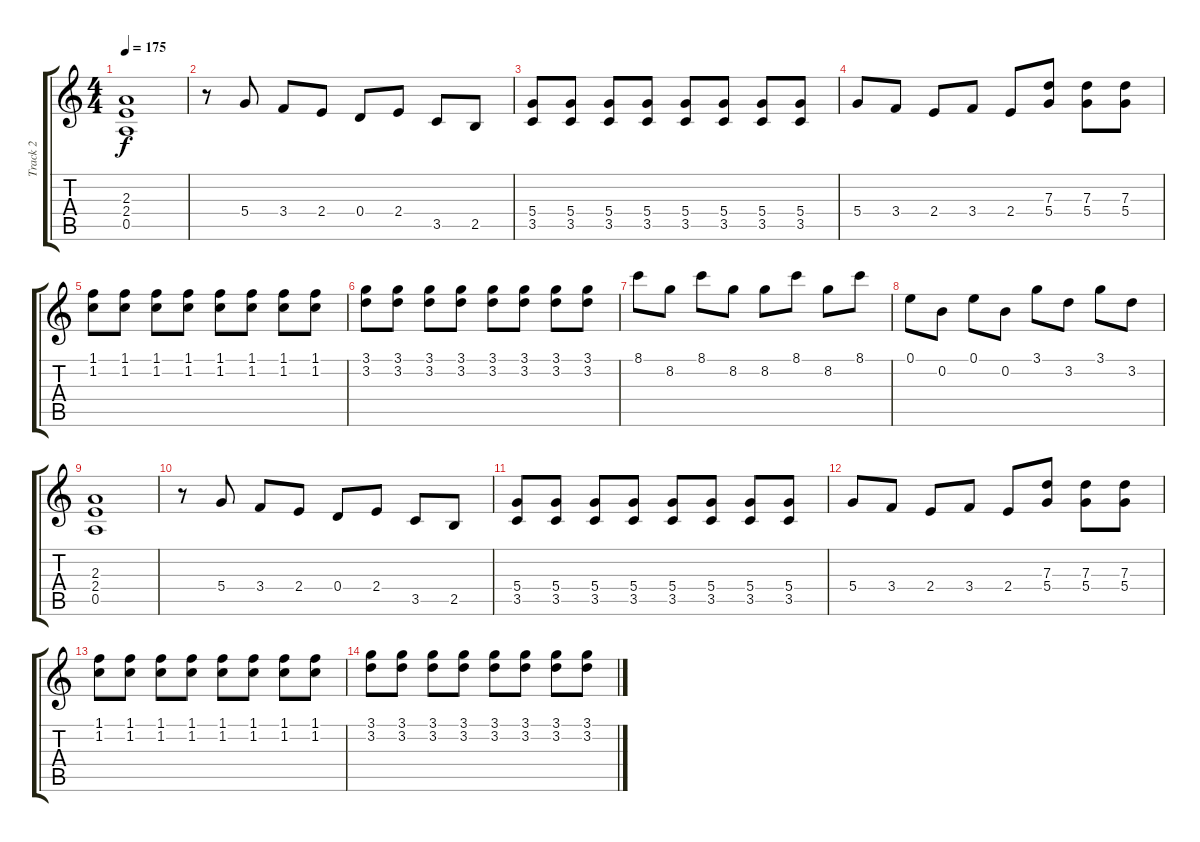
\track ("Track 2" "Track 2") {instrument overdrivenguitar}
\staff {score tabs}
\tuning (E4 B3 G3 D3 A2 E2) {hide}
\ts (4 4)
\tempo 175
\clef g2
\ks c
(2.3 2.4 0.5).1{dy f} |
r.8 5.4.8 3.4.8 2.4.8 0.4.8 2.4.8 3.5.8 2.5.8 |
(5.4 3.5).8 (5.4 3.5).8 (5.4 3.5).8 (5.4 3.5).8 (5.4 3.5).8 (5.4 3.5).8 (5.4 3.5).8 (5.4 3.5).8 |
5.4.8 3.4.8 2.4.8 3.4.8 2.4.8 (7.3 5.4).8 (7.3 5.4).8 (7.3 5.4).8 |
(1.1 1.2).8 (1.1 1.2).8 (1.1 1.2).8 (1.1 1.2).8 (1.1 1.2).8 (1.1 1.2).8 (1.1 1.2).8 (1.1 1.2).8 |
(3.1 3.2).8 (3.1 3.2).8 (3.1 3.2).8 (3.1 3.2).8 (3.1 3.2).8 (3.1 3.2).8 (3.1 3.2).8 (3.1 3.2).8 |
8.1.8 8.2.8 8.1.8 8.2.8 8.2.8 8.1.8 8.2.8 8.1.8 |
0.1.8 0.2.8 0.1.8 0.2.8 3.1.8 3.2.8 3.1.8 3.2.8 |
(2.3 2.4 0.5).1 |
r.8 5.4.8 3.4.8 2.4.8 0.4.8 2.4.8 3.5.8 2.5.8 |
(5.4 3.5).8 (5.4 3.5).8 (5.4 3.5).8 (5.4 3.5).8 (5.4 3.5).8 (5.4 3.5).8 (5.4 3.5).8 (5.4 3.5).8 |
5.4.8 3.4.8 2.4.8 3.4.8 2.4.8 (7.3 5.4).8 (7.3 5.4).8 (7.3 5.4).8 |
(1.1 1.2).8 (1.1 1.2).8 (1.1 1.2).8 (1.1 1.2).8 (1.1 1.2).8 (1.1 1.2).8 (1.1 1.2).8 (1.1 1.2).8 |
(3.1 3.2).8 (3.1 3.2).8 (3.1 3.2).8 (3.1 3.2).8 (3.1 3.2).8 (3.1 3.2).8 (3.1 3.2).8 (3.1 3.2).8
